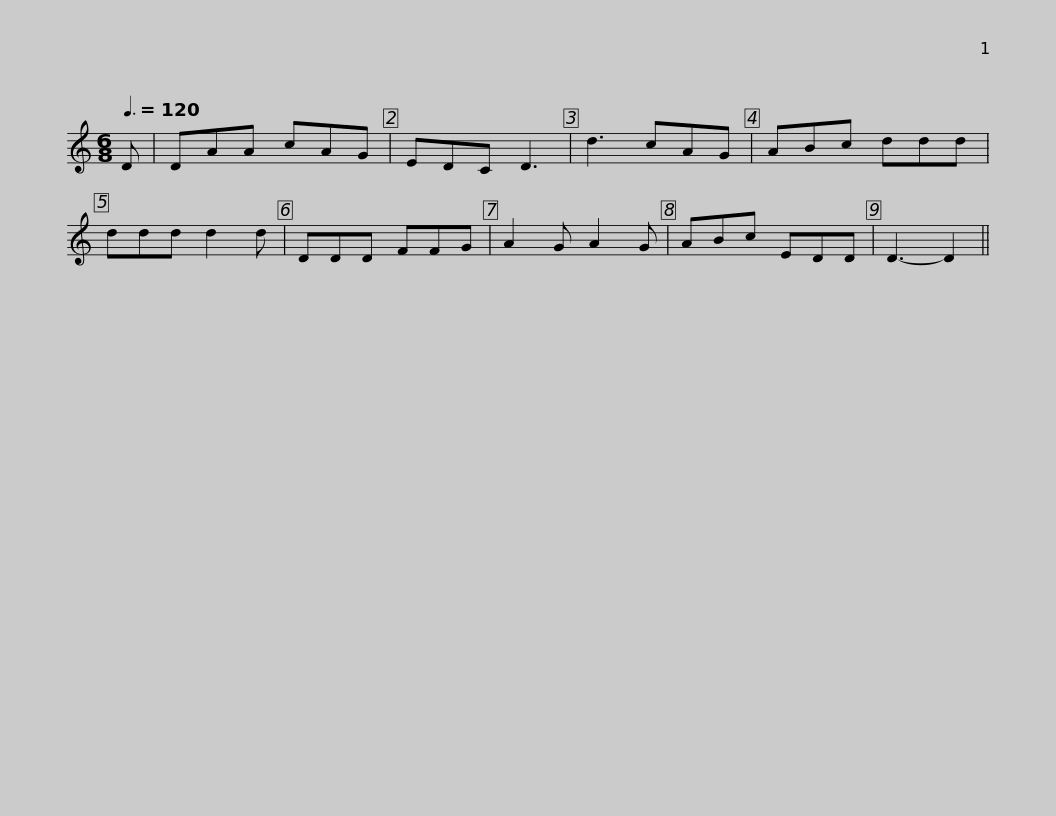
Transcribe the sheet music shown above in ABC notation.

X:1
L:1/8
Q:3/8=120
M:6/8
I:linebreak $
K:C
V:1 treble
V:1
 D | DAA cAG | EDC D3 | d3 cAG | ABc ddd | %5
 ddd d2 d | DDD FFG | A2 G A2 G | ABc EDD |$ D3- D2 || %10
